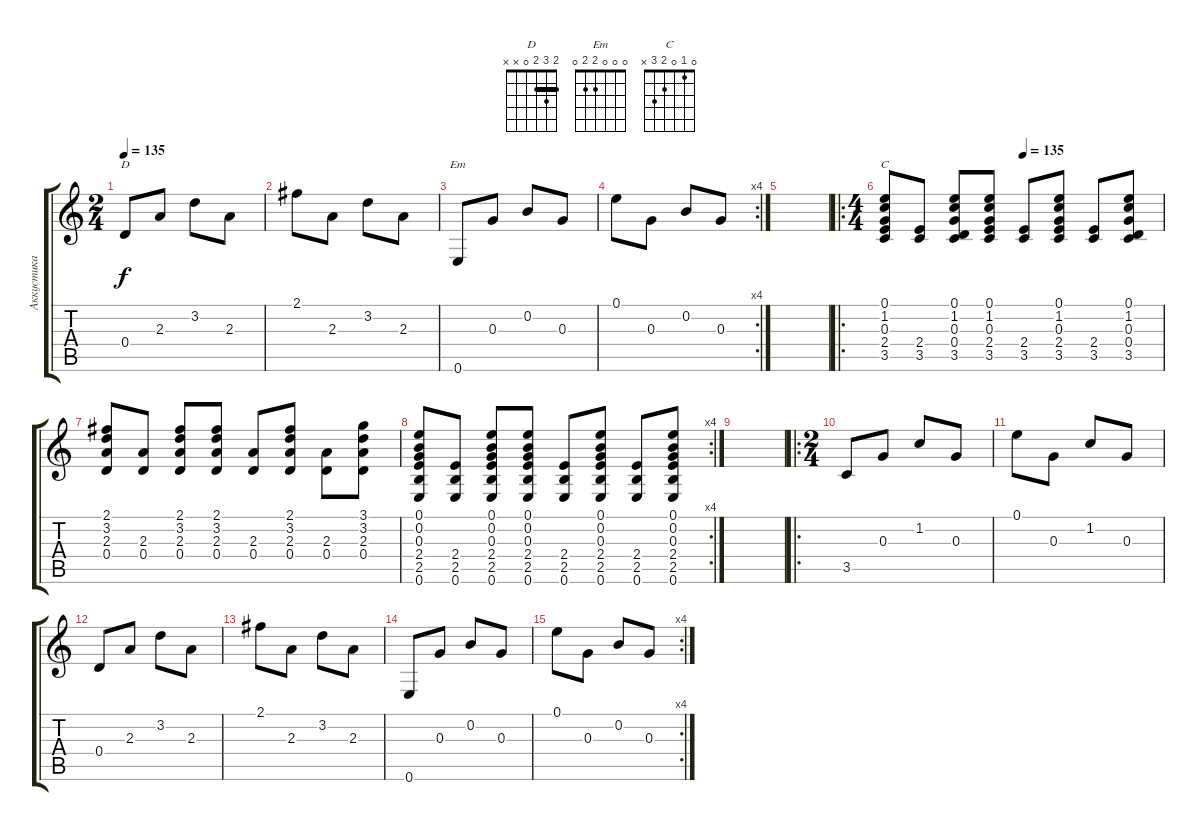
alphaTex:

\track ("Аккустика" "Аккустика") {instrument acousticguitarsteel}
\staff {score tabs}
\tuning (E4 B3 G3 D3 A2 E2) {hide}
\chord ("D" 2 3 2 0 x x) {barre 2}
\chord ("Em" 0 0 0 2 2 0)
\chord ("C" 0 1 0 2 3 x)
\ts (2 4)
\tempo 135
\clef g2
\ks c
0.4.8{ch "D" dy f} 2.3.8 3.2.8 2.3.8 |
2.1.8 2.3.8 3.2.8 2.3.8 |
0.6.8{ch "Em"} 0.3.8 0.2.8 0.3.8 |
\rc 4
0.1.8 0.3.8 0.2.8 0.3.8 |
|
\ro
\ts (4 4)
\tempo (135 0.5)
(0.1 1.2 0.3 2.4 3.5).8{ch "C"} (2.4 3.5).8 (0.1 1.2 0.3 0.4 3.5).8 (0.1 1.2 0.3 2.4 3.5).8 (2.4 3.5).8 (0.1 1.2 0.3 2.4 3.5).8 (2.4 3.5).8 (0.1 1.2 0.3 0.4 3.5).8 |
(2.1 3.2 2.3 0.4).8 (2.3 0.4).8 (2.1 3.2 2.3 0.4).8 (2.1 3.2 2.3 0.4).8 (2.3 0.4).8 (2.1 3.2 2.3 0.4).8 (2.3 0.4).8 (3.1 3.2 2.3 0.4).8 |
\rc 4
(0.1 0.2 0.3 2.4 2.5 0.6).8 (2.4 2.5 0.6).8 (0.1 0.2 0.3 2.4 2.5 0.6).8 (0.1 0.2 0.3 2.4 2.5 0.6).8 (2.4 2.5 0.6).8 (0.1 0.2 0.3 2.4 2.5 0.6).8 (2.4 2.5 0.6).8 (0.1 0.2 0.3 2.4 2.5 0.6).8 |
|
\ro
\ts (2 4)
3.5.8 0.3.8 1.2.8 0.3.8 |
0.1.8 0.3.8 1.2.8 0.3.8 |
0.4.8 2.3.8 3.2.8 2.3.8 |
2.1.8 2.3.8 3.2.8 2.3.8 |
0.6.8 0.3.8 0.2.8 0.3.8 |
\rc 4
0.1.8 0.3.8 0.2.8 0.3.8
